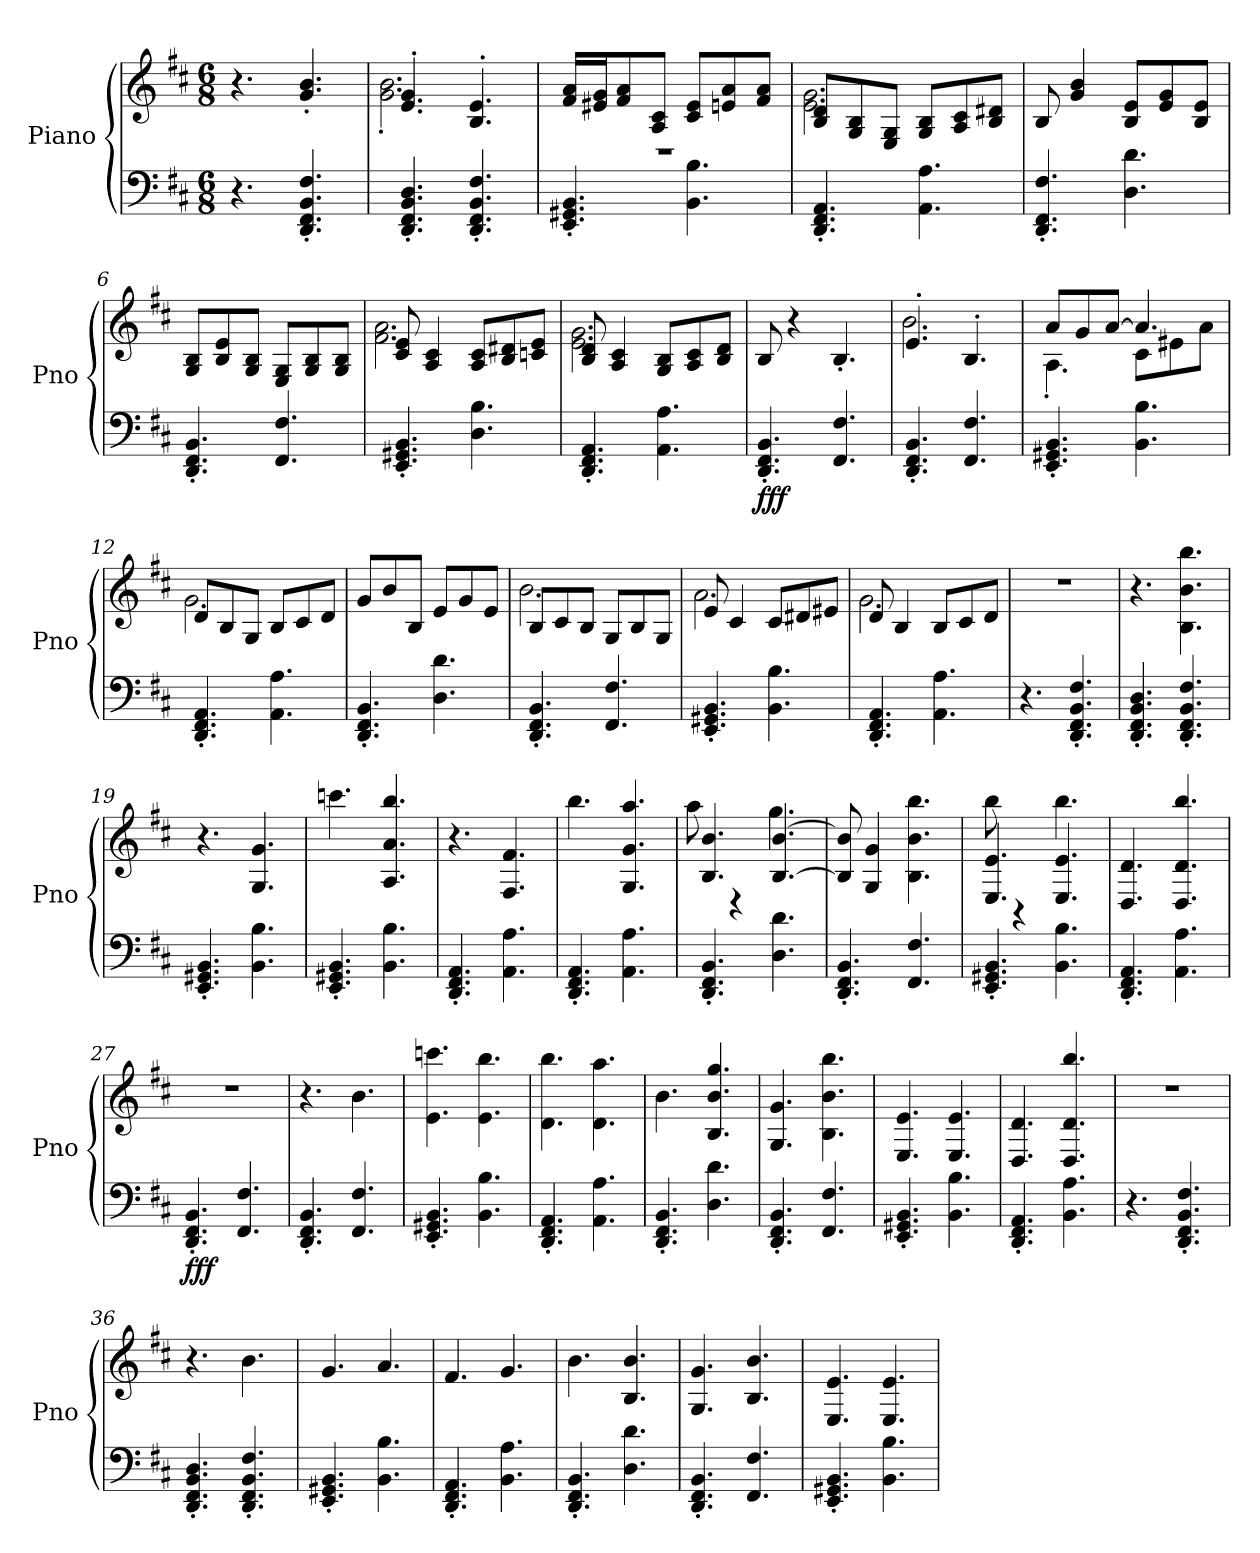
**kern	**kern	**dynam
*part1	*part1	*part1
*staff2	*staff1	*staff1/2
*I"Piano	*	*
*I'Pno	*	*
*clefF4	*clefG2	*
*k[f#c#]	*k[f#c#]	*
*M6/8	*M6/8	*
=1	=1	=1
!	!	!LO:DY:b=2
!	!	!LO:DY:n=1:b
4.r	4.r	mf f
4.DD/' 4.FF#/' 4.BB/' 4.F#/'	4.g/' 4.b/'	.
=2	=2	=2
*	*^	*
4.DD/' 4.FF#/' 4.BB/' 4.D/'	4.e/' 4.g/'	2.g\' 2.b\'	.
4.DD/' 4.FF#/' 4.BB/' 4.F#/'	4.B/' 4.e/'	.	.
=3	=3	=3	=3
4.EE/' 4.GG#X/' 4.BB/'	16f#/ 16a/LL	2.r	.
.	16e#X/ 16g/J	.	.
.	8f#/ 8a/	.	.
.	8A/ 8c#/J	.	.
4.BB\ 4.B\	8c#/ 8e#/L	.	.
.	8en/ 8a/	.	.
.	8f#/ 8a/J	.	.
=4	=4	=4	=4
4.DD/' 4.FF#/' 4.AA/'	8B/ 8d/L	2.e\ 2.g\	.
.	8G/ 8B/	.	.
.	8E/ 8G/J	.	.
4.AA\ 4.A\	8G/ 8B/L	.	.
.	8A/ 8c#/	.	.
.	8B/ 8d#X/J	.	.
*	*v	*v	*
=5	=5	=5
4.DD/' 4.FF#/' 4.F#/'	8B/	.
.	4g/ 4b/	.
4.D\ 4.d\	8B/ 8e/L	.
.	8e/ 8g/	.
.	8B/ 8e/J	.
!!LO:LB:g=z
=6	=6	=6
4.DD/' 4.FF#/' 4.BB/'	8G/ 8B/L	.
.	8B/ 8e/	.
.	8G/ 8B/J	.
4.FF#/ 4.F#/	8E/ 8G/L	.
.	8G/ 8B/	.
.	8G/ 8B/J	.
=7	=7	=7
*	*^	*
4.EE/' 4.GG#X/' 4.BB/'	8c#/ 8e/	2.f#\ 2.a\	.
.	4A/ 4c#/	.	.
4.D\ 4.B\	8A/ 8c#/L	.	.
.	8B/ 8d#X/	.	.
.	8cn/ 8e/J	.	.
=8	=8	=8	=8
4.DD/' 4.FF#/' 4.AA/'	8B/ 8d/	2.e\ 2.g\	.
.	4A/ 4c#/	.	.
4.AA\ 4.A\	8G/ 8B/L	.	.
.	8A/ 8c#/	.	.
.	8B/ 8d/J	.	.
*	*v	*v	*
=9	=9	=9
!	!	!LO:DY:b=2
!	!	!LO:DY:n=1:b
4.DD/' 4.FF#/' 4.BB/'	8B/	f ff
.	4r	.
4.FF#/ 4.F#/	4.B'/	.
=10	=10	=10
*	*^	*
4.DD/' 4.FF#/' 4.BB/'	4.e'/	2.b\	.
4.FF#/ 4.F#/	4.B'/	.	.
!!LO:LB:g=z	!!
=11	=11	=11	=11
4.EE/' 4.GG#X/' 4.BB/'	8a/L	4.A'\	.
.	8g/	.	.
.	[8a/J	.	.
4.BB\ 4.B\	4.a/]	8c#\L	.
.	.	8e#X\	.
.	.	8a\J	.
=12	=12	=12	=12
4.DD/' 4.FF#/' 4.AA/'	8d/L	2.g\	.
.	8B/	.	.
.	8G/J	.	.
4.AA\ 4.A\	8B/L	.	.
.	8c#/	.	.
.	8d/J	.	.
*	*v	*v	*
=13	=13	=13
4.DD/' 4.FF#/' 4.BB/'	8g/L	.
.	8b/	.
.	8B/J	.
4.D\ 4.d\	8e/L	.
.	8g/	.
.	8e/J	.
=14	=14	=14
*	*^	*
4.DD/' 4.FF#/' 4.BB/'	8B/L	2.b\	.
.	8c#/	.	.
.	8B/J	.	.
4.FF#/ 4.F#/	8G/L	.	.
.	8B/	.	.
.	8G/J	.	.
=15	=15	=15	=15
4.EE/' 4.GG#X/' 4.BB/'	8e/	2.a\	.
.	4c#/	.	.
4.BB\ 4.B\	8c#/L	.	.
.	8d#X/	.	.
.	8e#X/J	.	.
!!LO:LB:g=z	!!
=16	=16	=16	=16
4.DD/' 4.FF#/' 4.AA/'	8d/	2.g\	.
.	4B/	.	.
4.AA\ 4.A\	8B/L	.	.
.	8c#/	.	.
.	8d/J	.	.
*	*v	*v	*
=17	=17	=17
!	!	!LO:DY:b=2
!	!	!LO:DY:n=1:b
4.r	2.r	mf f
4.DD/' 4.FF#/' 4.BB/' 4.F#/'	.	.
=18	=18	=18
4.DD/' 4.FF#/' 4.BB/' 4.D/'	4.r	.
4.DD/' 4.FF#/' 4.BB/' 4.F#/'	4.B\ 4.b\ 4.bb\	.
=19	=19	=19
4.EE/' 4.GG#X/' 4.BB/'	4.r	.
4.BB\ 4.B\	4.G/ 4.g/	.
=20	=20	=20
4.EE/' 4.GG#X/' 4.BB/'	4.cccn\	.
4.BB\ 4.B\	4.A/ 4.a/ 4.bb/	.
=21	=21	=21
4.DD/' 4.FF#/' 4.AA/'	4.r	.
4.AA\ 4.A\	4.F#/ 4.f#/	.
=22	=22	=22
4.DD/' 4.FF#/' 4.AA/'	4.bb\	.
4.AA\ 4.A\	4.G/ 4.g/ 4.aa/	.
=23	=23	=23
*	*^	*
4.DD/' 4.FF#/' 4.BB/'	4.B/ 4.b/	8aa\	.
.	.	4r	.
4.D\ 4.d\	[4.B/ [4.b/	4.gg\	.
*	*v	*v	*
!!LO:LB:g=z
=24	=24	=24
4.DD/' 4.FF#/' 4.BB/'	8B/] 8b/]	.
.	4G/ 4g/	.
4.FF#/ 4.F#/	4.B\ 4.b\ 4.bb\	.
=25	=25	=25
*	*^	*
4.EE/' 4.GG#X/' 4.BB/'	4.E/ 4.e/	8bb\	.
.	.	4r	.
4.BB\ 4.B\	4.E/ 4.e/	4.bb\	.
*	*v	*v	*
=26	=26	=26
4.DD/' 4.FF#/' 4.AA/'	4.D/ 4.d/	.
4.AA\ 4.A\	4.D/ 4.d/ 4.bb/	.
=27	=27	=27
!	!	!LO:DY:b=2
!	!	!LO:DY:n=1:b
4.DD/' 4.FF#/' 4.BB/'	2.r	f ff
4.FF#/ 4.F#/	.	.
=28	=28	=28
4.DD/' 4.FF#/' 4.BB/'	4.r	.
4.FF#/ 4.F#/	4.b\	.
=29	=29	=29
4.EE/' 4.GG#X/' 4.BB/'	4.e\ 4.cccn\	.
4.BB\ 4.B\	4.e\ 4.bb\	.
=30	=30	=30
4.DD/' 4.FF#/' 4.AA/'	4.d\ 4.bb\	.
4.AA\ 4.A\	4.d\ 4.aa\	.
=31	=31	=31
4.DD/' 4.FF#/' 4.BB/'	4.b\	.
4.D\ 4.d\	4.B/ 4.b/ 4.gg/	.
=32	=32	=32
4.DD/' 4.FF#/' 4.BB/'	4.G/ 4.g/	.
4.FF#/ 4.F#/	4.B\ 4.b\ 4.bb\	.
!!LO:PB:g=z
=33	=33	=33
4.EE/' 4.GG#X/' 4.BB/'	4.E/ 4.e/	.
4.BB\ 4.B\	4.E/ 4.e/	.
=34	=34	=34
4.DD/' 4.FF#/' 4.AA/'	4.D/ 4.d/	.
4.BB\ 4.A\	4.D/ 4.d/ 4.bb/	.
=35	=35	=35
!	!	!LO:DY:b=2
!	!	!LO:DY:n=1:b
4.r	2.r	mf f
4.DD/' 4.FF#/' 4.BB/' 4.F#/'	.	.
=36	=36	=36
4.DD/' 4.FF#/' 4.BB/' 4.D/'	4.r	.
4.DD/' 4.FF#/' 4.BB/' 4.F#/'	4.b\	.
=37	=37	=37
4.EE/' 4.GG#X/' 4.BB/'	4.g/	.
4.BB\ 4.B\	4.a/	.
=38	=38	=38
4.DD/' 4.FF#/' 4.AA/'	4.f#/	.
4.BB\ 4.A\	4.g/	.
=39	=39	=39
4.DD/' 4.FF#/' 4.BB/'	4.b\	.
4.D\ 4.d\	4.B/ 4.b/	.
=40	=40	=40
4.DD/' 4.FF#/' 4.BB/'	4.G/ 4.g/	.
4.FF#/ 4.F#/	4.B/ 4.b/	.
=41	=41	=41
4.EE/' 4.GG#X/' 4.BB/'	4.E/ 4.e/	.
4.BB\ 4.B\	4.E/ 4.e/	.
=	=	=
*-	*-	*-
